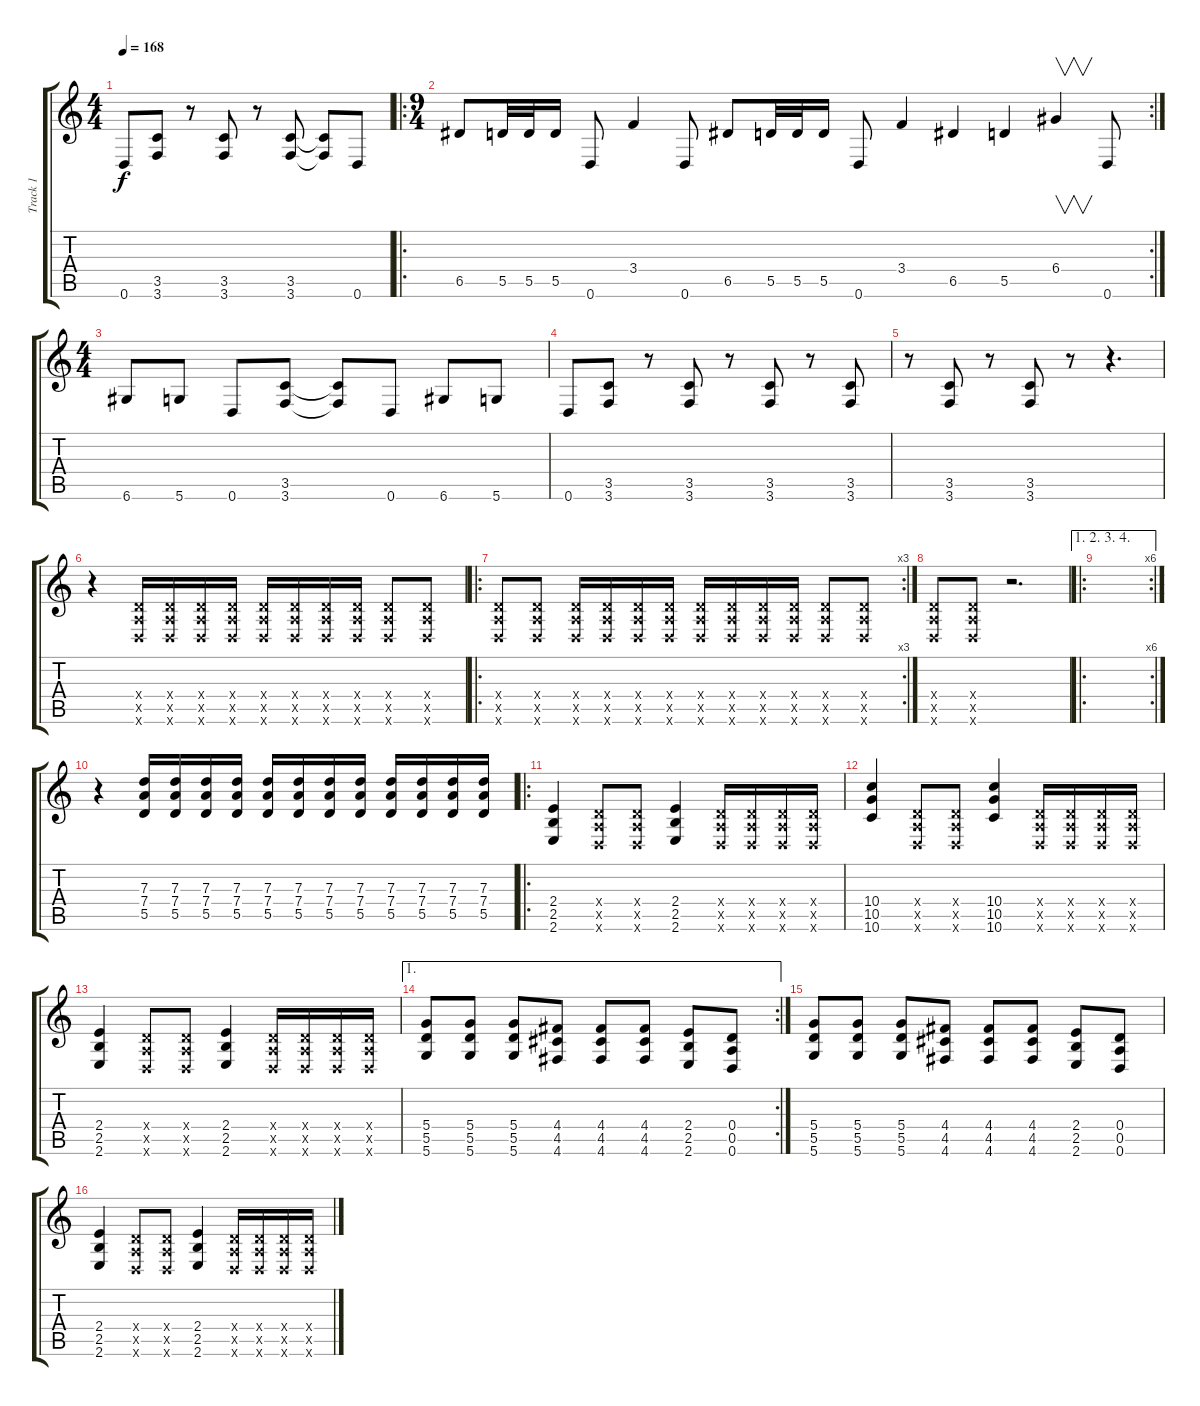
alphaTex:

\track ("Track 1" "Track 1") {instrument overdrivenguitar}
\staff {score tabs}
\tuning (E4 B3 G3 D3 A2 D2) {hide}
\ts (4 4)
\tempo 168
\clef g2
\ks c
0.6.8{dy f} (3.5 3.6).8 r.8 (3.5 3.6).8 r.8 (3.5 3.6).8 (3.5{t} 3.6{t}).8 0.6.8 |
\ro
\rc 2
\ts (9 4)
6.5.8 5.5.32 5.5.32 5.5.16 0.6.8 3.4.4 0.6.8 6.5.8 5.5.32 5.5.32 5.5.16 0.6.8 3.4.4 6.5.4 5.5.4 6.4.4{v} 0.6.8 |
\ts (4 4)
6.6.8 5.6.8 0.6.8 (3.5 3.6).8 (3.5{t} 3.6{t}).8 0.6.8 6.6.8 5.6.8 |
0.6.8 (3.5 3.6).8 r.8 (3.5 3.6).8 r.8 (3.5 3.6).8 r.8 (3.5 3.6).8 |
r.8 (3.5 3.6).8 r.8 (3.5 3.6).8 r.8 r.4{d} |
r.4 (0.4{x} 0.5{x} 0.6{x}).16 (0.4{x} 0.5{x} 0.6{x}).16 (0.4{x} 0.5{x} 0.6{x}).16 (0.4{x} 0.5{x} 0.6{x}).16 (0.4{x} 0.5{x} 0.6{x}).16 (0.4{x} 0.5{x} 0.6{x}).16 (0.4{x} 0.5{x} 0.6{x}).16 (0.4{x} 0.5{x} 0.6{x}).16 (0.4{x} 0.5{x} 0.6{x}).8 (0.4{x} 0.5{x} 0.6{x}).8 |
\ro
\rc 3
(0.4{x} 0.5{x} 0.6{x}).8 (0.4{x} 0.5{x} 0.6{x}).8 (0.4{x} 0.5{x} 0.6{x}).16 (0.4{x} 0.5{x} 0.6{x}).16 (0.4{x} 0.5{x} 0.6{x}).16 (0.4{x} 0.5{x} 0.6{x}).16 (0.4{x} 0.5{x} 0.6{x}).16 (0.4{x} 0.5{x} 0.6{x}).16 (0.4{x} 0.5{x} 0.6{x}).16 (0.4{x} 0.5{x} 0.6{x}).16 (0.4{x} 0.5{x} 0.6{x}).8 (0.4{x} 0.5{x} 0.6{x}).8 |
(0.4{x} 0.5{x} 0.6{x}).8 (0.4{x} 0.5{x} 0.6{x}).8 r.2{d} |
\ae (1 2 3 4)
\ro
\rc 6
|
r.4 (7.3 7.4 5.5).16{volume 2} (7.3 7.4 5.5).16{volume 2} (7.3 7.4 5.5).16{volume 3} (7.3 7.4 5.5).16{volume 4} (7.3 7.4 5.5).16{volume 5} (7.3 7.4 5.5).16{volume 6} (7.3 7.4 5.5).16{volume 7} (7.3 7.4 5.5).16{volume 8} (7.3 7.4 5.5).16{volume 9} (7.3 7.4 5.5).16{volume 10} (7.3 7.4 5.5).16 (7.3 7.4 5.5).16 |
\ro
(2.4 2.5 2.6).4 (0.4{x} 0.5{x} 0.6{x}).8 (0.4{x} 0.5{x} 0.6{x}).8 (2.4 2.5 2.6).4 (0.4{x} 0.5{x} 0.6{x}).16 (0.4{x} 0.5{x} 0.6{x}).16 (0.4{x} 0.5{x} 0.6{x}).16 (0.4{x} 0.5{x} 0.6{x}).16 |
(10.4 10.5 10.6).4 (0.4{x} 0.5{x} 0.6{x}).8 (0.4{x} 0.5{x} 0.6{x}).8 (10.4 10.5 10.6).4 (0.4{x} 0.5{x} 0.6{x}).16 (0.4{x} 0.5{x} 0.6{x}).16 (0.4{x} 0.5{x} 0.6{x}).16 (0.4{x} 0.5{x} 0.6{x}).16 |
(2.4 2.5 2.6).4 (0.4{x} 0.5{x} 0.6{x}).8 (0.4{x} 0.5{x} 0.6{x}).8 (2.4 2.5 2.6).4 (0.4{x} 0.5{x} 0.6{x}).16 (0.4{x} 0.5{x} 0.6{x}).16 (0.4{x} 0.5{x} 0.6{x}).16 (0.4{x} 0.5{x} 0.6{x}).16 |
\ae 1
\rc 2
(5.4 5.5 5.6).8 (5.4 5.5 5.6).8 (5.4 5.5 5.6).8 (4.4 4.5 4.6).8 (4.4 4.5 4.6).8 (4.4 4.5 4.6).8 (2.4 2.5 2.6).8 (0.4 0.5 0.6).8 |
(5.4 5.5 5.6).8 (5.4 5.5 5.6).8 (5.4 5.5 5.6).8 (4.4 4.5 4.6).8 (4.4 4.5 4.6).8 (4.4 4.5 4.6).8 (2.4 2.5 2.6).8 (0.4 0.5 0.6).8 |
(2.4 2.5 2.6).4 (0.4{x} 0.5{x} 0.6{x}).8 (0.4{x} 0.5{x} 0.6{x}).8 (2.4 2.5 2.6).4 (0.4{x} 0.5{x} 0.6{x}).16 (0.4{x} 0.5{x} 0.6{x}).16 (0.4{x} 0.5{x} 0.6{x}).16 (0.4{x} 0.5{x} 0.6{x}).16
